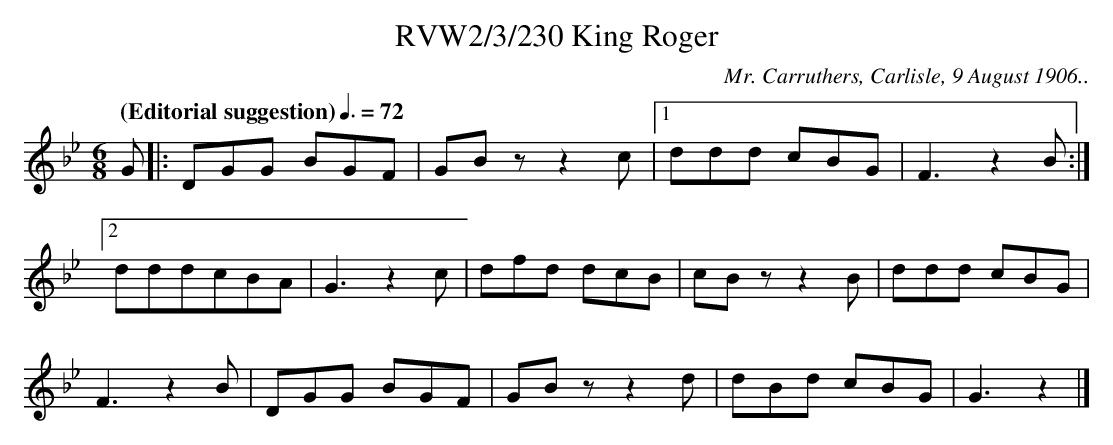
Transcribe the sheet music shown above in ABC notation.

X:1
T:RVW2/3/230 King Roger
C:Mr. Carruthers, Carlisle, 9 August 1906..
L:1/8
Q: "(Editorial suggestion)" 3/8=72
M:6/8
K:Bb
G|: DGG BGF | GBz z2c |1ddd cBG | F3 z2B:|2$
dddcBA | G3 z2c | dfd dcB | cBz z2B | ddd cBG|$
F3 z2B | DGG BGF | GBz z2d | dBd cBG | G3 z2 |]$
